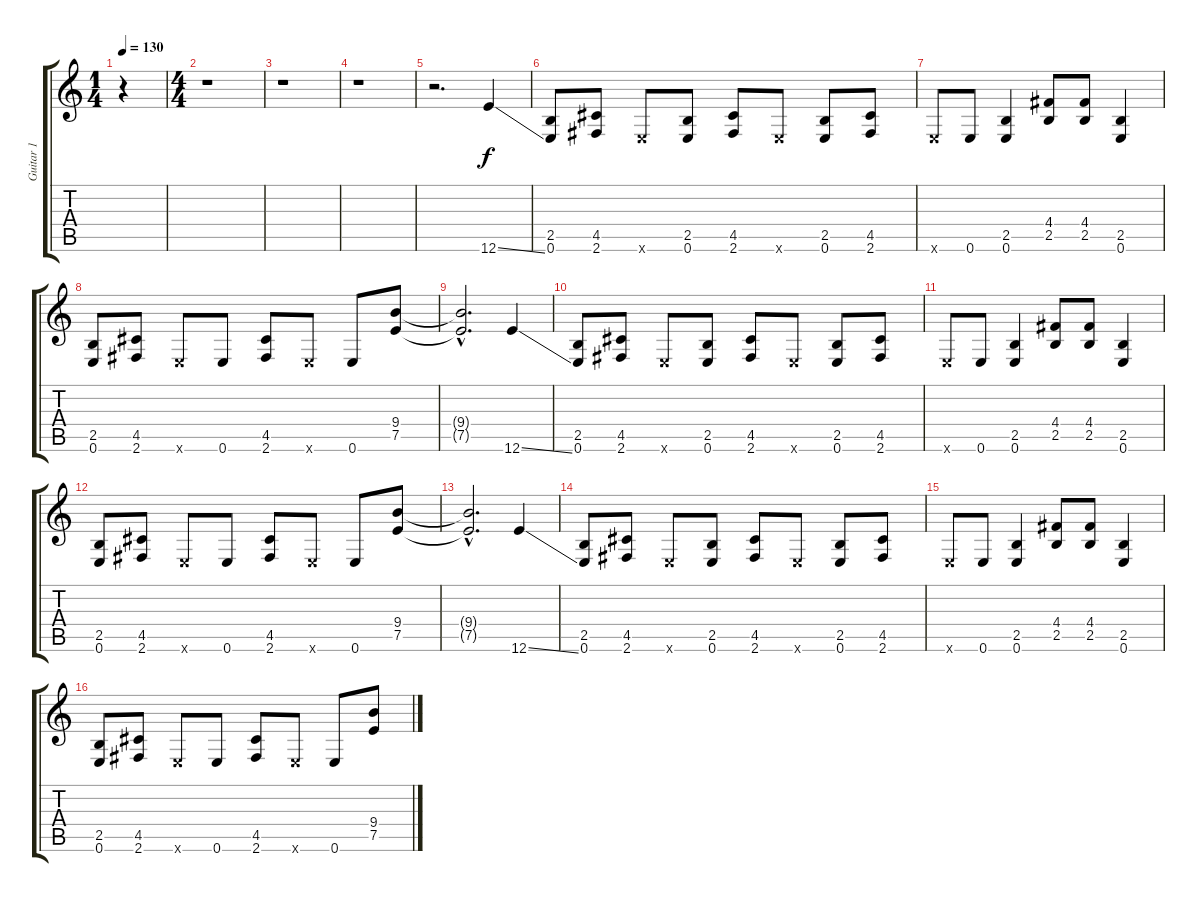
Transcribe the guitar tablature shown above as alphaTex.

\track ("Guitar 1" "Guitar 1") {instrument overdrivenguitar}
\staff {score tabs}
\tuning (E4 B3 G3 D3 A2 E2) {hide}
\ts (1 4)
\tempo 130
\clef g2
\ks c
r.4{dy f instrument overdrivenguitar} |
\ts (4 4)
r.1 |
r.1 |
r.1 |
r.2{d} 12.6{ss}.4 |
(2.5 0.6).8 (4.5 2.6).8 0.6{x}.8 (2.5 0.6).8 (4.5 2.6).8 0.6{x}.8 (2.5 0.6).8 (4.5 2.6).8 |
0.6{x}.8 0.6.8 (2.5 0.6).4 (4.4 2.5).8 (4.4 2.5).8 (2.5 0.6).4 |
(2.5 0.6).8 (4.5 2.6).8 0.6{x}.8 0.6.8 (4.5 2.6).8 0.6{x}.8 0.6.8 (9.4 7.5).8 |
(9.4{hac t} 7.5{hac t}).2{d} 12.6{ss}.4 |
(2.5 0.6).8 (4.5 2.6).8 0.6{x}.8 (2.5 0.6).8 (4.5 2.6).8 0.6{x}.8 (2.5 0.6).8 (4.5 2.6).8 |
0.6{x}.8 0.6.8 (2.5 0.6).4 (4.4 2.5).8 (4.4 2.5).8 (2.5 0.6).4 |
(2.5 0.6).8 (4.5 2.6).8 0.6{x}.8 0.6.8 (4.5 2.6).8 0.6{x}.8 0.6.8 (9.4 7.5).8 |
(9.4{hac t} 7.5{hac t}).2{d} 12.6{ss}.4 |
(2.5 0.6).8 (4.5 2.6).8 0.6{x}.8 (2.5 0.6).8 (4.5 2.6).8 0.6{x}.8 (2.5 0.6).8 (4.5 2.6).8 |
0.6{x}.8 0.6.8 (2.5 0.6).4 (4.4 2.5).8 (4.4 2.5).8 (2.5 0.6).4 |
(2.5 0.6).8 (4.5 2.6).8 0.6{x}.8 0.6.8 (4.5 2.6).8 0.6{x}.8 0.6.8 (9.4 7.5).8
